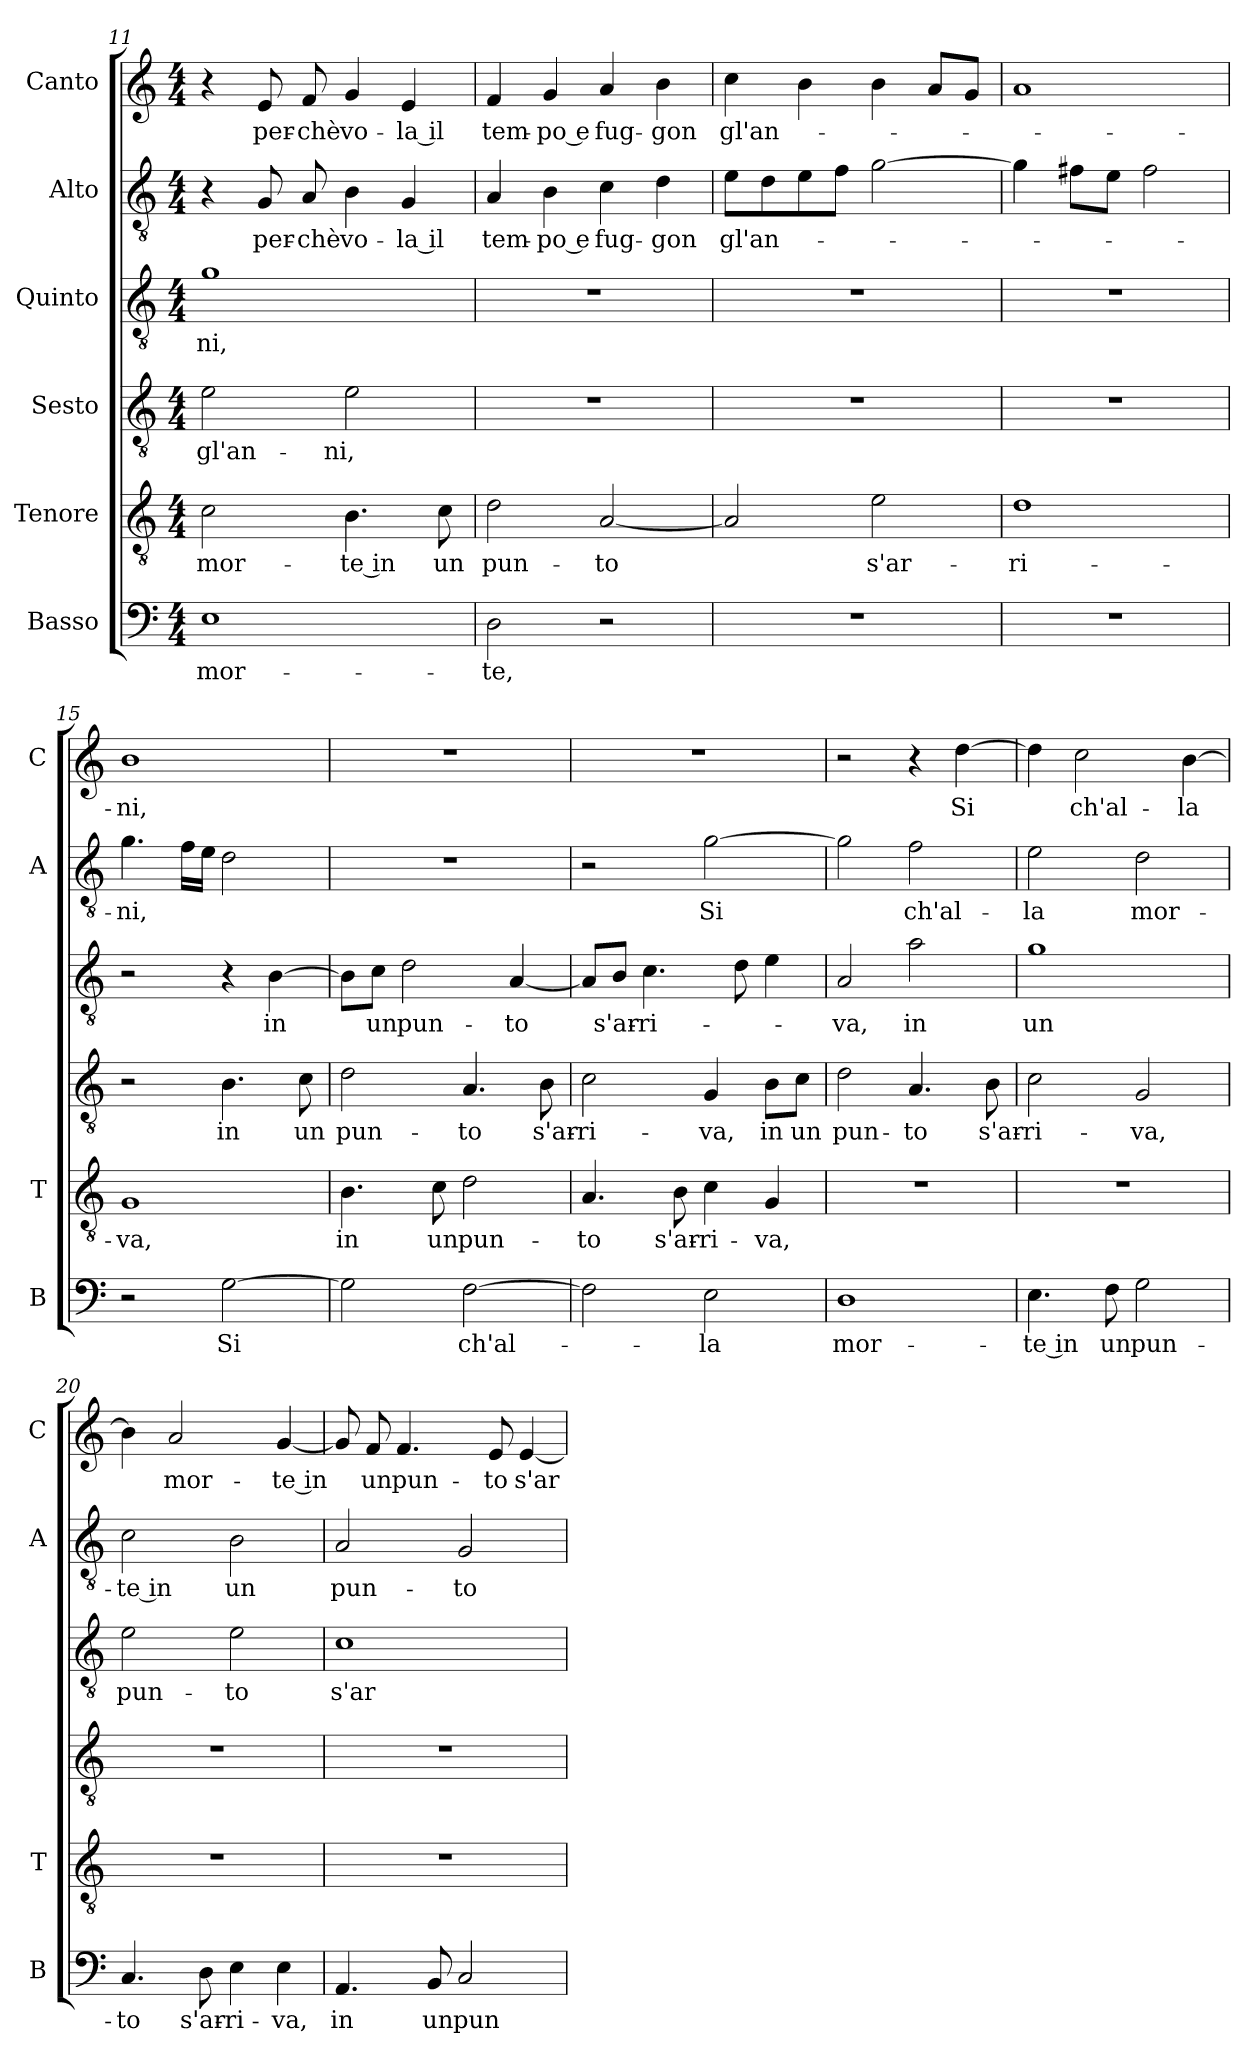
**kern	**text	**kern	**text	**kern	**text	**kern	**text	**kern	**text	**kern	**text
*part6	*part6	*part5	*part5	*part4	*part4	*part3	*part3	*part2	*part2	*part1	*part1
*staff6	*staff6	*staff5	*staff5	*staff4	*staff4	*staff3	*staff3	*staff2	*staff2	*staff1	*staff1
*I"Basso	*	*I"Tenore	*	*I"Sesto	*	*I"Quinto	*	*I"Alto	*	*I"Canto	*
*I'B	*	*I'T	*	*	*	*	*	*I'A	*	*I'C	*
*clefF4	*	*clefGv2	*	*clefGv2	*	*clefGv2	*	*clefGv2	*	*clefG2	*
*k[]	*	*k[]	*	*k[]	*	*k[]	*	*k[]	*	*k[]	*
*C:	*	*C:	*	*C:	*	*C:	*	*C:	*	*C:	*
*M4/4	*	*M4/4	*	*M4/4	*	*M4/4	*	*M4/4	*	*M4/4	*
=11	=11	=11	=11	=11	=11	=11	=11	=11	=11	=11	=11
!	!LO:LY:b	!	!LO:LY:b	!	!LO:LY:b	!	!LO:LY:b	!	!	!	!
1E	mor-	2c\	mor-	2e\	gl'an-	1g	-ni,	4r	.	4r	.
!	!	!	!	!	!	!	!	!	!LO:LY:b	!	!LO:LY:b
.	.	.	.	.	.	.	.	8G/	per-	8e/	per-
!	!	!	!	!	!	!	!	!	!LO:LY:b	!	!LO:LY:b
.	.	.	.	.	.	.	.	8A/	-chè	8f/	-chè
!	!	!	!LO:LY:b	!	!LO:LY:b	!	!	!	!LO:LY:b	!	!LO:LY:b
.	.	4.B\	-te in	2e\	-ni,	.	.	4B\	vo-	4g/	vo-
!	!	!	!	!	!	!	!	!	!LO:LY:b	!	!LO:LY:b
.	.	.	.	.	.	.	.	4G/	-la il	4e/	-la il
!	!	!	!LO:LY:b	!	!	!	!	!	!	!	!
.	.	8c\	un	.	.	.	.	.	.	.	.
=12	=12	=12	=12	=12	=12	=12	=12	=12	=12	=12	=12
!	!LO:LY:b	!	!LO:LY:b	!	!	!	!	!	!LO:LY:b	!	!LO:LY:b
2D\	-te,	2d\	pun-	1r	.	1r	.	4A/	tem-	4f/	tem-
!	!	!	!	!	!	!	!	!	!LO:LY:b	!	!LO:LY:b
.	.	.	.	.	.	.	.	4B\	-po e	4g/	-po e
!	!	!	!LO:LY:b	!	!	!	!	!	!LO:LY:b	!	!LO:LY:b
2r	.	[2A/	-to	.	.	.	.	4c\	fug-	4a/	fug-
!	!	!	!	!	!	!	!	!	!LO:LY:b	!	!LO:LY:b
.	.	.	.	.	.	.	.	4d\	-gon	4b\	-gon
=13	=13	=13	=13	=13	=13	=13	=13	=13	=13	=13	=13
!	!	!	!	!	!	!	!	!	!LO:LY:b	!	!LO:LY:b
1r	.	2A/]	.	1r	.	1r	.	8e\L	gl'an-	4cc\	gl'an-
.	.	.	.	.	.	.	.	8d\	.	.	.
.	.	.	.	.	.	.	.	8e\	.	4b\	.
.	.	.	.	.	.	.	.	8f\J	.	.	.
!	!	!	!LO:LY:b	!	!	!	!	!	!	!	!
.	.	2e\	s'ar-	.	.	.	.	[2g\	.	4b\	.
.	.	.	.	.	.	.	.	.	.	8a/L	.
.	.	.	.	.	.	.	.	.	.	8g/J	.
!!LO:LB:g=z
=14	=14	=14	=14	=14	=14	=14	=14	=14	=14	=14	=14
!	!	!	!LO:LY:b	!	!	!	!	!	!	!	!
1r	.	1d	-ri-	1r	.	1r	.	4g\]	.	1a	.
.	.	.	.	.	.	.	.	8f#X\L	.	.	.
.	.	.	.	.	.	.	.	8e\J	.	.	.
.	.	.	.	.	.	.	.	2f#\	.	.	.
=15	=15	=15	=15	=15	=15	=15	=15	=15	=15	=15	=15
!	!	!	!LO:LY:b	!	!	!	!	!	!LO:LY:b	!	!LO:LY:b
2r	.	1G	-va,	2r	.	2r	.	4.g\	-ni,	1b	-ni,
.	.	.	.	.	.	.	.	16f\LL	.	.	.
.	.	.	.	.	.	.	.	16e\JJ	.	.	.
!	!LO:LY:b	!	!	!	!LO:LY:b	!	!	!	!	!	!
[2G\	Si	.	.	4.B\	in	4r	.	2d\	.	.	.
!	!	!	!	!	!	!	!LO:LY:b	!	!	!	!
.	.	.	.	.	.	[4B\	in	.	.	.	.
!	!	!	!	!	!LO:LY:b	!	!	!	!	!	!
.	.	.	.	8c\	un	.	.	.	.	.	.
=16	=16	=16	=16	=16	=16	=16	=16	=16	=16	=16	=16
!	!	!	!LO:LY:b	!	!LO:LY:b	!	!	!	!	!	!
2G\]	.	4.B\	in	2d\	pun-	8B\L]	.	1r	.	1r	.
!	!	!	!	!	!	!	!LO:LY:b	!	!	!	!
.	.	.	.	.	.	8c\J	un	.	.	.	.
!	!	!	!	!	!	!	!LO:LY:b	!	!	!	!
.	.	.	.	.	.	2d\	pun-	.	.	.	.
!	!	!	!LO:LY:b	!	!	!	!	!	!	!	!
.	.	8c\	un	.	.	.	.	.	.	.	.
!	!LO:LY:b	!	!LO:LY:b	!	!LO:LY:b	!	!	!	!	!	!
[2F\	ch'al-	2d\	pun-	4.A/	-to	.	.	.	.	.	.
!	!	!	!	!	!	!	!LO:LY:b	!	!	!	!
.	.	.	.	.	.	[4A/	-to	.	.	.	.
!	!	!	!	!	!LO:LY:b	!	!	!	!	!	!
.	.	.	.	8B\	s'ar-	.	.	.	.	.	.
=17	=17	=17	=17	=17	=17	=17	=17	=17	=17	=17	=17
!	!	!	!LO:LY:b	!	!LO:LY:b	!	!	!	!	!	!
2F\]	.	4.A/	-to	2c\	-ri-	8A/L]	.	2r	.	1r	.
!	!	!	!	!	!	!	!LO:LY:b	!	!	!	!
.	.	.	.	.	.	8B/J	s'ar-	.	.	.	.
!	!	!	!	!	!	!	!LO:LY:b	!	!	!	!
.	.	.	.	.	.	4.c\	-ri-	.	.	.	.
!	!	!	!LO:LY:b	!	!	!	!	!	!	!	!
.	.	8B\	s'ar-	.	.	.	.	.	.	.	.
!	!LO:LY:b	!	!LO:LY:b	!	!LO:LY:b	!	!	!	!LO:LY:b	!	!
2E\	-la	4c\	-ri-	4G/	-va,	.	.	[2g\	Si	.	.
.	.	.	.	.	.	8d\	.	.	.	.	.
!	!	!	!LO:LY:b	!	!LO:LY:b	!	!	!	!	!	!
.	.	4G/	-va,	8B\L	in	4e\	.	.	.	.	.
!	!	!	!	!	!LO:LY:b	!	!	!	!	!	!
.	.	.	.	8c\J	un	.	.	.	.	.	.
=18	=18	=18	=18	=18	=18	=18	=18	=18	=18	=18	=18
!	!LO:LY:b	!	!	!	!LO:LY:b	!	!LO:LY:b	!	!	!	!
1D	mor-	1r	.	2d\	pun-	2A/	-va,	2g\]	.	2r	.
!	!	!	!	!	!LO:LY:b	!	!LO:LY:b	!	!LO:LY:b	!	!
.	.	.	.	4.A/	-to	2a\	in	2f\	ch'al-	4r	.
!	!	!	!	!	!	!	!	!	!	!	!LO:LY:b
.	.	.	.	.	.	.	.	.	.	[4dd\	Si
!	!	!	!	!	!LO:LY:b	!	!	!	!	!	!
.	.	.	.	8B\	s'ar-	.	.	.	.	.	.
=19	=19	=19	=19	=19	=19	=19	=19	=19	=19	=19	=19
!	!LO:LY:b	!	!	!	!LO:LY:b	!	!LO:LY:b	!	!LO:LY:b	!	!
4.E\	-te in	1r	.	2c\	-ri-	1g	un	2e\	-la	4dd\]	.
!	!	!	!	!	!	!	!	!	!	!	!LO:LY:b
.	.	.	.	.	.	.	.	.	.	2cc\	ch'al-
!	!LO:LY:b	!	!	!	!	!	!	!	!	!	!
8F\	un	.	.	.	.	.	.	.	.	.	.
!	!LO:LY:b	!	!	!	!LO:LY:b	!	!	!	!LO:LY:b	!	!
2G\	pun-	.	.	2G/	-va,	.	.	2d\	mor-	.	.
!	!	!	!	!	!	!	!	!	!	!	!LO:LY:b
.	.	.	.	.	.	.	.	.	.	[4b\	-la
=20	=20	=20	=20	=20	=20	=20	=20	=20	=20	=20	=20
!	!LO:LY:b	!	!	!	!	!	!LO:LY:b	!	!LO:LY:b	!	!
4.C/	-to	1r	.	1r	.	2e\	pun-	2c\	-te in	4b\]	.
!	!	!	!	!	!	!	!	!	!	!	!LO:LY:b
.	.	.	.	.	.	.	.	.	.	2a/	mor-
!	!LO:LY:b	!	!	!	!	!	!	!	!	!	!
8D\	s'ar-	.	.	.	.	.	.	.	.	.	.
!	!LO:LY:b	!	!	!	!	!	!LO:LY:b	!	!LO:LY:b	!	!
4E\	-ri-	.	.	.	.	2e\	-to	2B\	un	.	.
!	!LO:LY:b	!	!	!	!	!	!	!	!	!	!LO:LY:b
4E\	-va,	.	.	.	.	.	.	.	.	[4g/	-te in
=21	=21	=21	=21	=21	=21	=21	=21	=21	=21	=21	=21
!	!LO:LY:b	!	!	!	!	!	!LO:LY:b	!	!LO:LY:b	!	!
4.AA/	in	1r	.	1r	.	1c	s'ar-	2A/	pun-	8g/]	.
!	!	!	!	!	!	!	!	!	!	!	!LO:LY:b
.	.	.	.	.	.	.	.	.	.	8f/	un
!	!	!	!	!	!	!	!	!	!	!	!LO:LY:b
.	.	.	.	.	.	.	.	.	.	4.f/	pun-
!	!LO:LY:b	!	!	!	!	!	!	!	!	!	!
8BB/	un	.	.	.	.	.	.	.	.	.	.
!	!LO:LY:b	!	!	!	!	!	!	!	!LO:LY:b	!	!
2C/	pun-	.	.	.	.	.	.	2G/	-to	.	.
!	!	!	!	!	!	!	!	!	!	!	!LO:LY:b
.	.	.	.	.	.	.	.	.	.	8e/	-to
!	!	!	!	!	!	!	!	!	!	!	!LO:LY:b
.	.	.	.	.	.	.	.	.	.	[4e/	s'ar-
=	=	=	=	=	=	=	=	=	=	=	=
*-	*-	*-	*-	*-	*-	*-	*-	*-	*-	*-	*-
